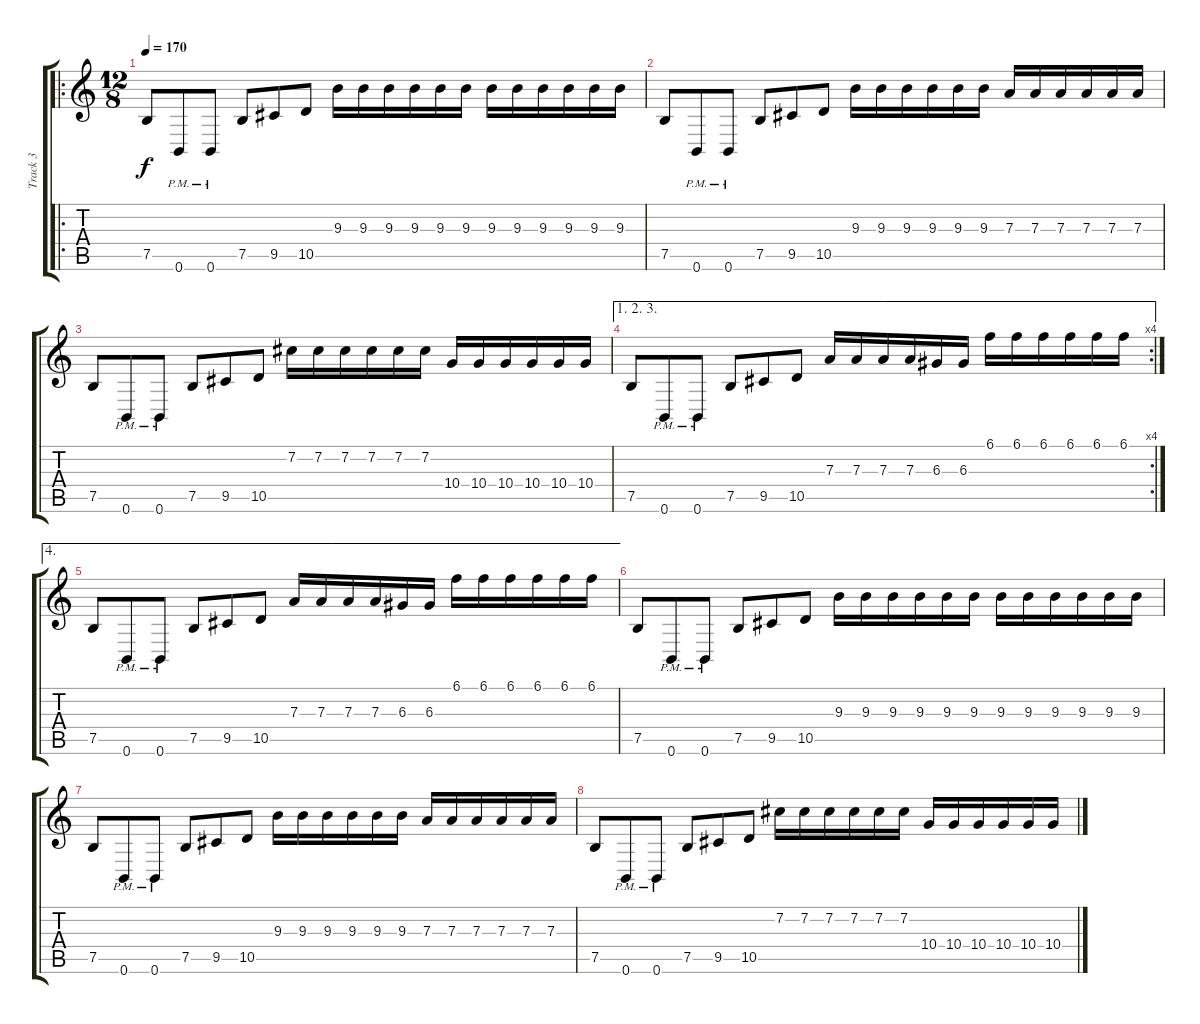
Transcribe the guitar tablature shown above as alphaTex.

\track ("Track 3" "Track 3") {instrument overdrivenguitar}
\staff {score tabs}
\tuning (B3 Gb3 D3 A2 E2 B1) {hide}
\ro
\ts (12 8)
\tempo 170
\clef g2
\ks c
7.5.8{dy f instrument overdrivenguitar} 0.6{pm}.8 0.6{pm}.8 7.5.8 9.5.8 10.5.8 9.3.16 9.3.16 9.3.16 9.3.16 9.3.16 9.3.16 9.3.16 9.3.16 9.3.16 9.3.16 9.3.16 9.3.16 |
7.5.8 0.6{pm}.8 0.6{pm}.8 7.5.8 9.5.8 10.5.8 9.3.16 9.3.16 9.3.16 9.3.16 9.3.16 9.3.16 7.3.16 7.3.16 7.3.16 7.3.16 7.3.16 7.3.16 |
7.5.8 0.6{pm}.8 0.6{pm}.8 7.5.8 9.5.8 10.5.8 7.2.16 7.2.16 7.2.16 7.2.16 7.2.16 7.2.16 10.4.16 10.4.16 10.4.16 10.4.16 10.4.16 10.4.16 |
\ae (1 2 3)
\rc 4
7.5.8 0.6{pm}.8 0.6{pm}.8 7.5.8 9.5.8 10.5.8 7.3.16 7.3.16 7.3.16 7.3.16 6.3.16 6.3.16 6.1.16 6.1.16 6.1.16 6.1.16 6.1.16 6.1.16 |
\ae 4
7.5.8 0.6{pm}.8 0.6{pm}.8 7.5.8 9.5.8 10.5.8 7.3.16 7.3.16 7.3.16 7.3.16 6.3.16 6.3.16 6.1.16 6.1.16 6.1.16 6.1.16 6.1.16 6.1.16 |
7.5.8 0.6{pm}.8 0.6{pm}.8 7.5.8 9.5.8 10.5.8 9.3.16 9.3.16 9.3.16 9.3.16 9.3.16 9.3.16 9.3.16 9.3.16 9.3.16 9.3.16 9.3.16 9.3.16 |
7.5.8 0.6{pm}.8 0.6{pm}.8 7.5.8 9.5.8 10.5.8 9.3.16 9.3.16 9.3.16 9.3.16 9.3.16 9.3.16 7.3.16 7.3.16 7.3.16 7.3.16 7.3.16 7.3.16 |
7.5.8 0.6{pm}.8 0.6{pm}.8 7.5.8 9.5.8 10.5.8 7.2.16 7.2.16 7.2.16 7.2.16 7.2.16 7.2.16 10.4.16 10.4.16 10.4.16 10.4.16 10.4.16 10.4.16
